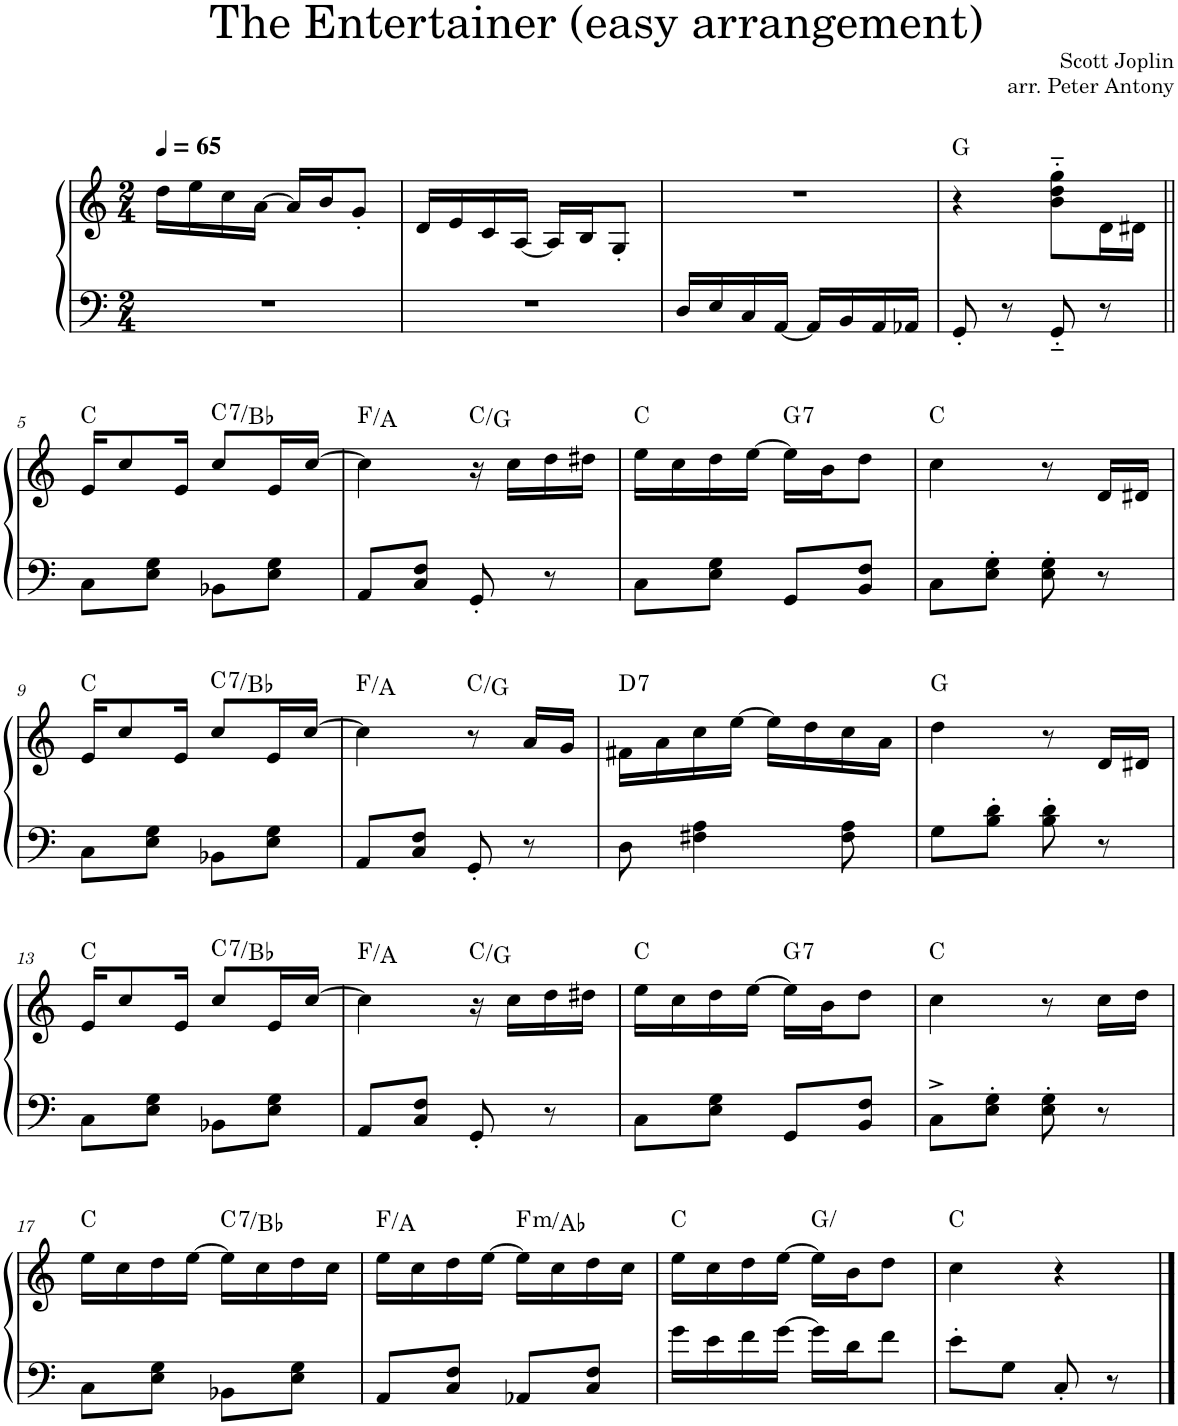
**kern	**kern	**harte
*part1	*part1	*part1
*staff2	*staff1	*
*I"Piano	*	*
*I'Pno.	*	*
*clefF4	*clefG2	*
*k[]	*k[]	*
*M2/4	*M2/4	*
*MM65	*MM65	*
=1	=1	=1
2r	16dd\LL	.
.	16ee\	.
.	16cc\	.
.	[16a\JJ	.
.	16a/LL]	.
.	16b/J	.
.	8g'/J	.
=2	=2	=2
2r	16d/LL	.
.	16e/	.
.	16c/	.
.	[16A/JJ	.
.	16A/LL]	.
.	16B/J	.
.	8G'/J	.
=3	=3	=3
16D/LL	2r	.
16E/	.	.
16C/	.	.
[16AA/JJ	.	.
16AA/LL]	.	.
16BB/	.	.
16AA/	.	.
16AA-X/JJ	.	.
=4	=4	=4
8GG'/	4r	G:maj
8r	.	.
8GG'~/	8b\'~ 8dd\'~ 8gg\'~L	.
8r	16d\L	.
.	16d#X\JJ	.
!!LO:LB:g=z
=5||	=5||	=5||
8C\L	16e/KL	C:maj
.	8cc/	.
8E\ 8G\J	.	.
.	16e/Jk	.
!	!	!LO:H:kt=7
8BB-X\L	8cc/L	C:7/b7
8E\ 8G\J	16e/L	.
.	[16cc/JJ	.
=6	=6	=6
8AA/L	4cc\]	F:maj/3
8C/ 8F/J	.	.
8GG'/	16r	C:maj/5
.	16cc\LL	.
8r	16dd\	.
.	16dd#X\JJ	.
=7	=7	=7
8C\L	16ee\LL	C:maj
.	16cc\	.
8E\ 8G\J	16dd\	.
.	[16ee\JJ	.
!	!	!LO:H:kt=7
8GG/L	16ee\LL]	G:7
.	16b\J	.
8BB/ 8F/J	8dd\J	.
=8	=8	=8
8C\L	4cc\	C:maj
8E\' 8G\'J	.	.
8E\' 8G\'	8r	.
8r	16d/LL	.
.	16d#X/JJ	.
!!LO:LB:g=z
=9	=9	=9
8C\L	16e/KL	C:maj
.	8cc/	.
8E\ 8G\J	.	.
.	16e/Jk	.
!	!	!LO:H:kt=7
8BB-X\L	8cc/L	C:7/b7
8E\ 8G\J	16e/L	.
.	[16cc/JJ	.
=10	=10	=10
8AA/L	4cc\]	F:maj/3
8C/ 8F/J	.	.
8GG'/	8r	C:maj/5
8r	16a/LL	.
.	16g/JJ	.
=11	=11	=11
!	!	!LO:H:kt=7
8D\	16f#X\LL	D:7
.	16a\	.
4F#X\ 4A\	16cc\	.
.	[16ee\JJ	.
.	16ee\LL]	.
.	16dd\	.
8F#\ 8A\	16cc\	.
.	16a\JJ	.
=12	=12	=12
8G\L	4dd\	G:maj
8B\' 8d\'J	.	.
8B\' 8d\'	8r	.
8r	16d/LL	.
.	16d#X/JJ	.
!!LO:LB:g=z
=13	=13	=13
8C\L	16e/KL	C:maj
.	8cc/	.
8E\ 8G\J	.	.
.	16e/Jk	.
!	!	!LO:H:kt=7
8BB-X\L	8cc/L	C:7/b7
8E\ 8G\J	16e/L	.
.	[16cc/JJ	.
=14	=14	=14
8AA/L	4cc\]	F:maj/3
8C/ 8F/J	.	.
8GG'/	16r	C:maj/5
.	16cc\LL	.
8r	16dd\	.
.	16dd#X\JJ	.
=15	=15	=15
8C\L	16ee\LL	C:maj
.	16cc\	.
8E\ 8G\J	16dd\	.
.	[16ee\JJ	.
!	!	!LO:H:kt=7
8GG/L	16ee\LL]	G:7
.	16b\J	.
8BB/ 8F/J	8dd\J	.
=16	=16	=16
8C^\L	4cc\	C:maj
8E\' 8G\'J	.	.
8E\' 8G\'	8r	.
8r	16cc\LL	.
.	16dd\JJ	.
!!LO:LB:g=z
=17	=17	=17
8C\L	16ee\LL	C:maj
.	16cc\	.
8E\ 8G\J	16dd\	.
.	[16ee\JJ	.
!	!	!LO:H:kt=7
8BB-X\L	16ee\LL]	C:7/b7
.	16cc\	.
8E\ 8G\J	16dd\	.
.	16cc\JJ	.
=18	=18	=18
8AA/L	16ee\LL	F:maj/3
.	16cc\	.
8C/ 8F/J	16dd\	.
.	[16ee\JJ	.
!	!	!LO:H:kt=m
8AA-X/L	16ee\LL]	F:min/b3
.	16cc\	.
8C/ 8F/J	16dd\	.
.	16cc\JJ	.
=19	=19	=19
16g\LL	16ee\LL	C:maj
16e\	16cc\	.
16f\	16dd\	.
[16g\JJ	[16ee\JJ	.
16g\LL]	16ee\LL]	G:maj
16d\J	16b\J	.
8f\J	8dd\J	.
=20	=20	=20
8e'\L	4cc\	C:maj
8G\J	.	.
8C'/	4r	.
8r	.	.
==	==	==
*-	*-	*-
